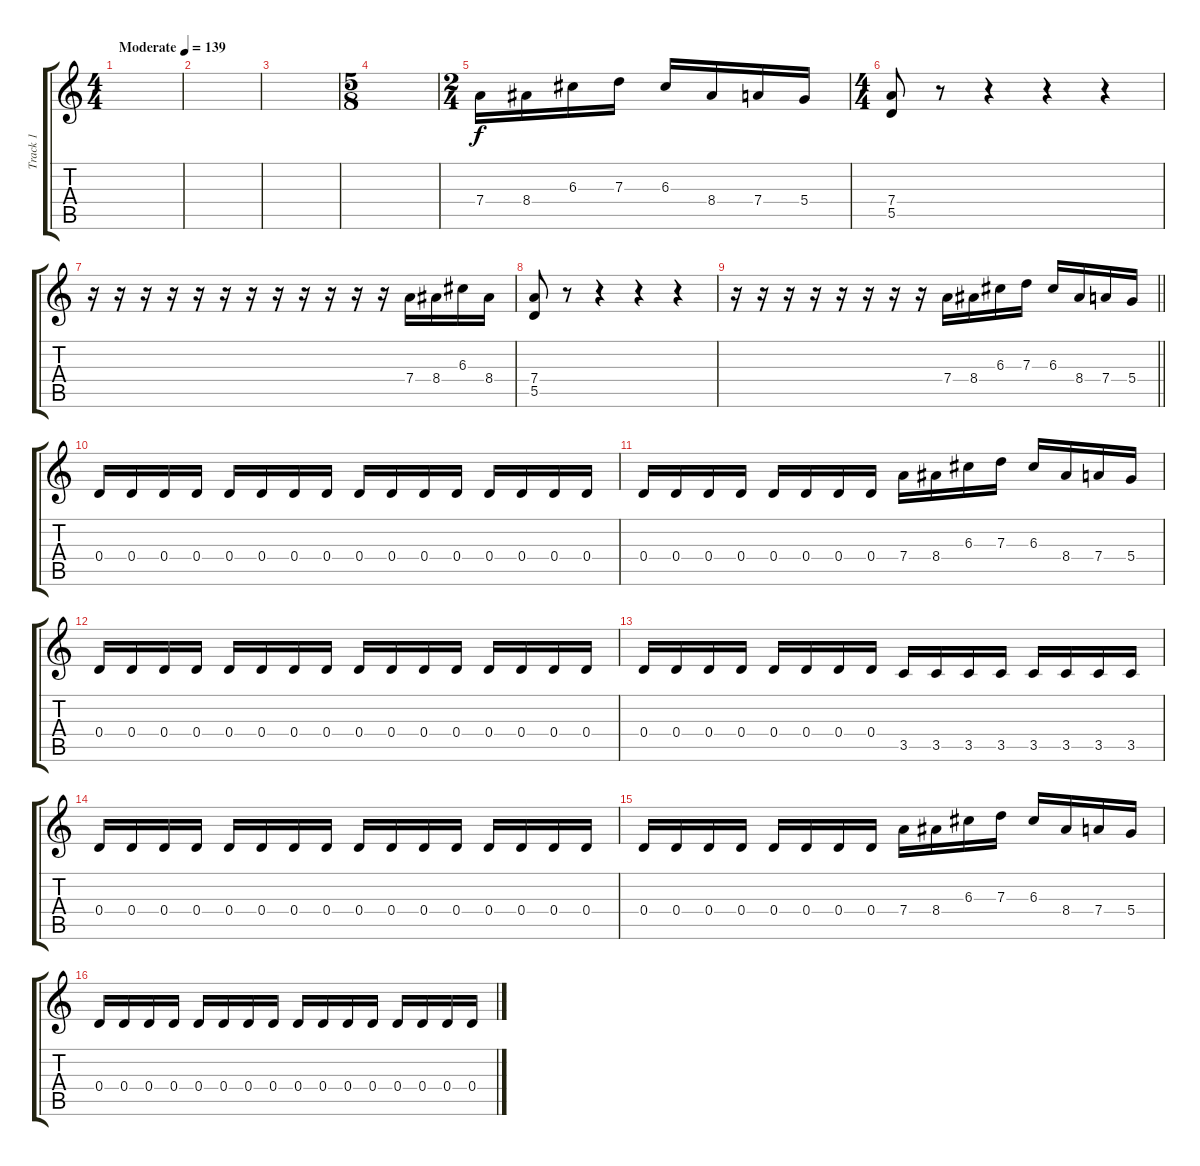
\track ("Track 1" "Track 1") {instrument distortionguitar}
\staff {score tabs}
\tuning (E4 B3 G3 D3 A2 E2) {hide}
\ts (4 4)
\tempo (139 "Moderate")
\clef g2
\ks c
|
|
|
\ts (5 8)
|
\ts (2 4)
7.4.16 8.4.16 6.3.16 7.3.16 6.3.16 8.4.16 7.4.16 5.4.16 |
\ts (4 4)
(7.4 5.5).8 r.8 r.4 r.4 r.4 |
r.16 r.16 r.16 r.16 r.16 r.16 r.16 r.16 r.16 r.16 r.16 r.16 7.4.16 8.4.16 6.3.16 8.4.16 |
(7.4 5.5).8 r.8 r.4 r.4 r.4 |
\barLineRight lightlight
r.16 r.16 r.16 r.16 r.16 r.16 r.16 r.16 7.4.16 8.4.16 6.3.16 7.3.16 6.3.16 8.4.16 7.4.16 5.4.16 |
0.4.16 0.4.16 0.4.16 0.4.16 0.4.16 0.4.16 0.4.16 0.4.16 0.4.16 0.4.16 0.4.16 0.4.16 0.4.16 0.4.16 0.4.16 0.4.16 |
0.4.16 0.4.16 0.4.16 0.4.16 0.4.16 0.4.16 0.4.16 0.4.16 7.4.16 8.4.16 6.3.16 7.3.16 6.3.16 8.4.16 7.4.16 5.4.16 |
0.4.16 0.4.16 0.4.16 0.4.16 0.4.16 0.4.16 0.4.16 0.4.16 0.4.16 0.4.16 0.4.16 0.4.16 0.4.16 0.4.16 0.4.16 0.4.16 |
0.4.16 0.4.16 0.4.16 0.4.16 0.4.16 0.4.16 0.4.16 0.4.16 3.5.16 3.5.16 3.5.16 3.5.16 3.5.16 3.5.16 3.5.16 3.5.16 |
0.4.16 0.4.16 0.4.16 0.4.16 0.4.16 0.4.16 0.4.16 0.4.16 0.4.16 0.4.16 0.4.16 0.4.16 0.4.16 0.4.16 0.4.16 0.4.16 |
0.4.16 0.4.16 0.4.16 0.4.16 0.4.16 0.4.16 0.4.16 0.4.16 7.4.16 8.4.16 6.3.16 7.3.16 6.3.16 8.4.16 7.4.16 5.4.16 |
0.4.16 0.4.16 0.4.16 0.4.16 0.4.16 0.4.16 0.4.16 0.4.16 0.4.16 0.4.16 0.4.16 0.4.16 0.4.16 0.4.16 0.4.16 0.4.16
